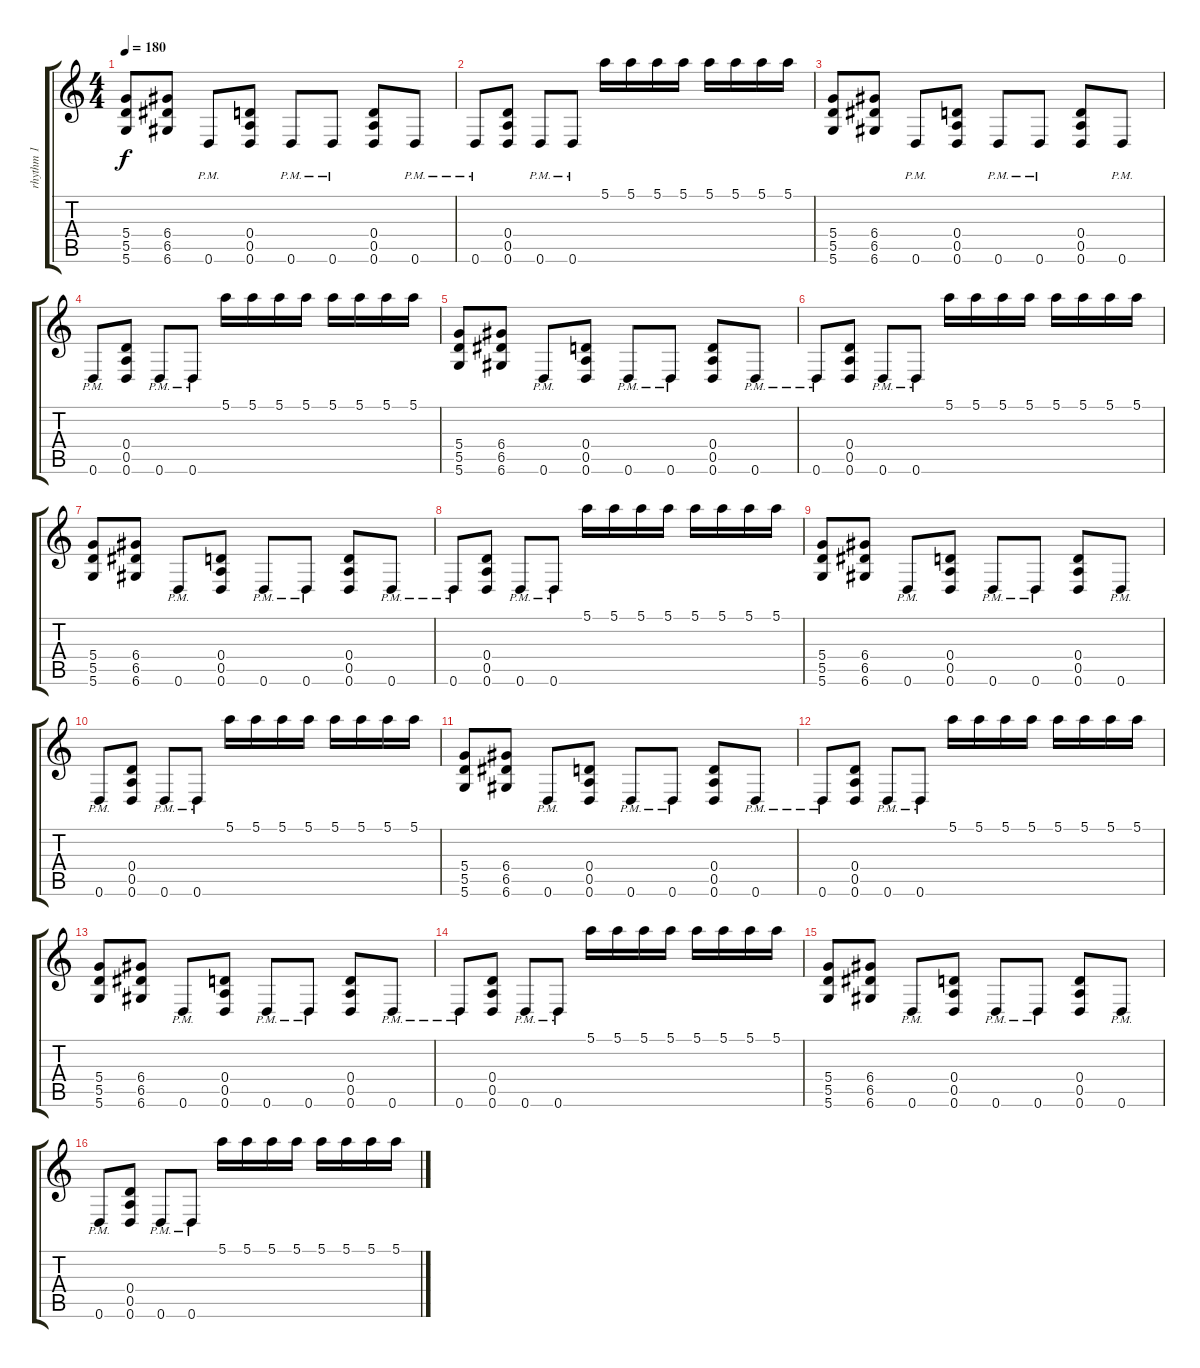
\track ("rhythm 1" "rhythm 1") {instrument distortionguitar}
\staff {score tabs}
\tuning (E4 B3 G3 D3 A2 D2) {hide}
\ts (4 4)
\tempo 180
\clef g2
\ks c
(5.4 5.5 5.6).8{dy f} (6.4 6.5 6.6).8 0.6{pm}.8 (0.4 0.5 0.6).8 0.6{pm}.8 0.6{pm}.8 (0.4 0.5 0.6).8 0.6{pm}.8 |
0.6{pm}.8 (0.4 0.5 0.6).8 0.6{pm}.8 0.6{pm}.8 5.1.16 5.1.16 5.1.16 5.1.16 5.1.16 5.1.16 5.1.16 5.1.16 |
(5.4 5.5 5.6).8 (6.4 6.5 6.6).8 0.6{pm}.8 (0.4 0.5 0.6).8 0.6{pm}.8 0.6{pm}.8 (0.4 0.5 0.6).8 0.6{pm}.8 |
0.6{pm}.8 (0.4 0.5 0.6).8 0.6{pm}.8 0.6{pm}.8 5.1.16 5.1.16 5.1.16 5.1.16 5.1.16 5.1.16 5.1.16 5.1.16 |
(5.4 5.5 5.6).8 (6.4 6.5 6.6).8 0.6{pm}.8 (0.4 0.5 0.6).8 0.6{pm}.8 0.6{pm}.8 (0.4 0.5 0.6).8 0.6{pm}.8 |
0.6{pm}.8 (0.4 0.5 0.6).8 0.6{pm}.8 0.6{pm}.8 5.1.16 5.1.16 5.1.16 5.1.16 5.1.16 5.1.16 5.1.16 5.1.16 |
(5.4 5.5 5.6).8 (6.4 6.5 6.6).8 0.6{pm}.8 (0.4 0.5 0.6).8 0.6{pm}.8 0.6{pm}.8 (0.4 0.5 0.6).8 0.6{pm}.8 |
0.6{pm}.8 (0.4 0.5 0.6).8 0.6{pm}.8 0.6{pm}.8 5.1.16 5.1.16 5.1.16 5.1.16 5.1.16 5.1.16 5.1.16 5.1.16 |
(5.4 5.5 5.6).8 (6.4 6.5 6.6).8 0.6{pm}.8 (0.4 0.5 0.6).8 0.6{pm}.8 0.6{pm}.8 (0.4 0.5 0.6).8 0.6{pm}.8 |
0.6{pm}.8 (0.4 0.5 0.6).8 0.6{pm}.8 0.6{pm}.8 5.1.16 5.1.16 5.1.16 5.1.16 5.1.16 5.1.16 5.1.16 5.1.16 |
(5.4 5.5 5.6).8 (6.4 6.5 6.6).8 0.6{pm}.8 (0.4 0.5 0.6).8 0.6{pm}.8 0.6{pm}.8 (0.4 0.5 0.6).8 0.6{pm}.8 |
0.6{pm}.8 (0.4 0.5 0.6).8 0.6{pm}.8 0.6{pm}.8 5.1.16 5.1.16 5.1.16 5.1.16 5.1.16 5.1.16 5.1.16 5.1.16 |
(5.4 5.5 5.6).8 (6.4 6.5 6.6).8 0.6{pm}.8 (0.4 0.5 0.6).8 0.6{pm}.8 0.6{pm}.8 (0.4 0.5 0.6).8 0.6{pm}.8 |
0.6{pm}.8 (0.4 0.5 0.6).8 0.6{pm}.8 0.6{pm}.8 5.1.16 5.1.16 5.1.16 5.1.16 5.1.16 5.1.16 5.1.16 5.1.16 |
(5.4 5.5 5.6).8 (6.4 6.5 6.6).8 0.6{pm}.8 (0.4 0.5 0.6).8 0.6{pm}.8 0.6{pm}.8 (0.4 0.5 0.6).8 0.6{pm}.8 |
0.6{pm}.8 (0.4 0.5 0.6).8 0.6{pm}.8 0.6{pm}.8 5.1.16 5.1.16 5.1.16 5.1.16 5.1.16 5.1.16 5.1.16 5.1.16
